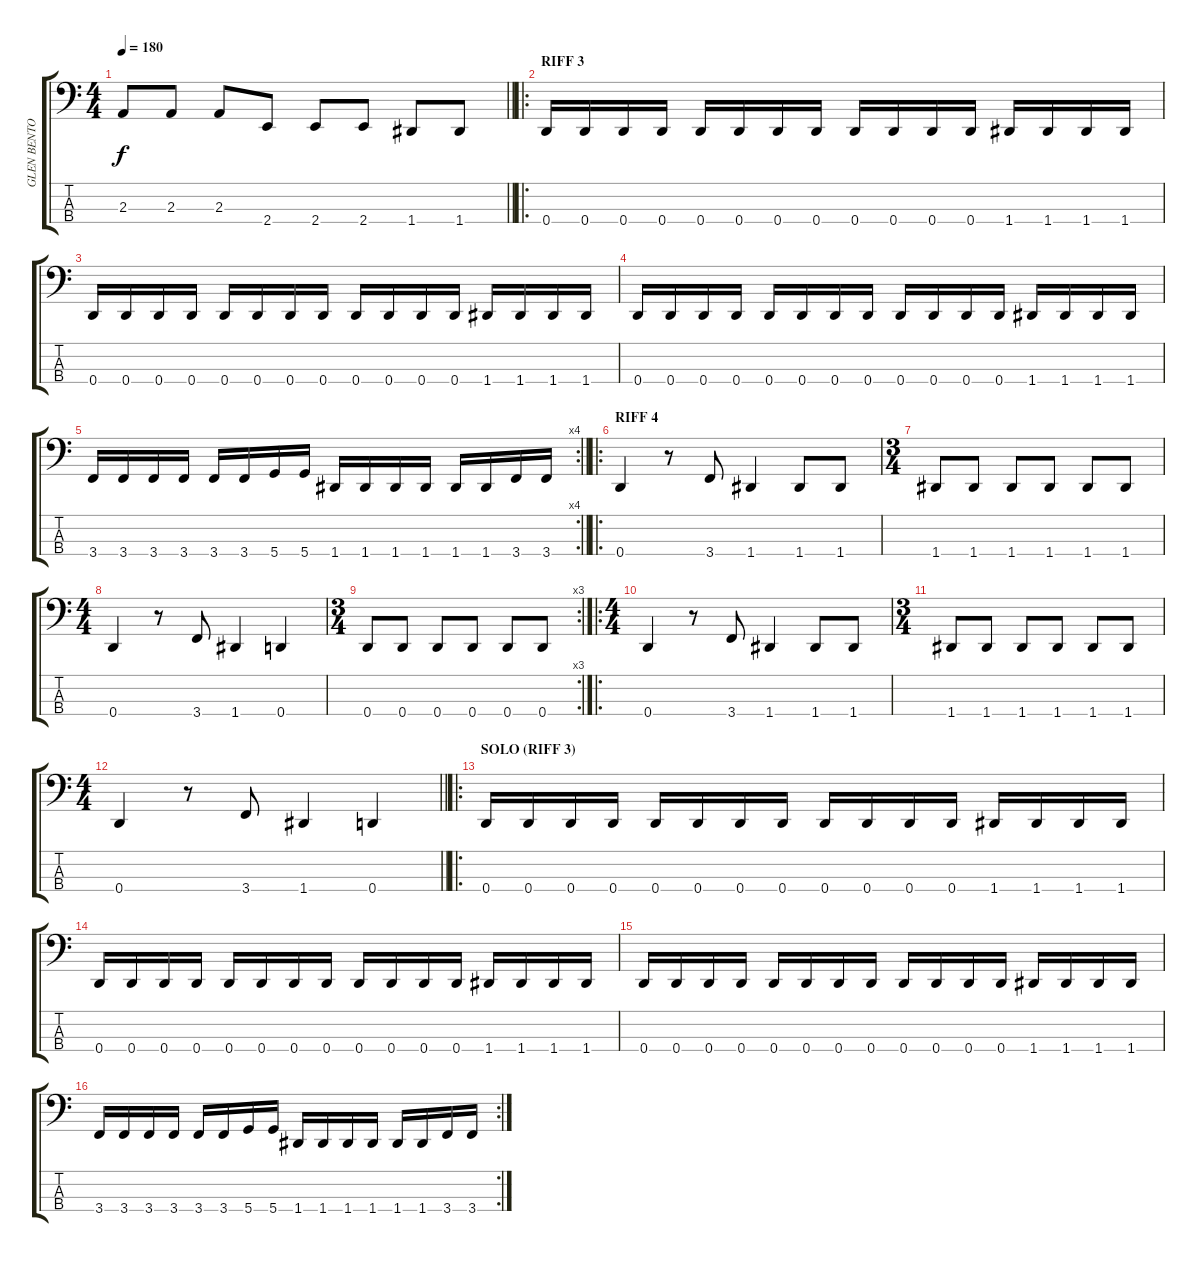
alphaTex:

\track ("GLEN BENTON" "GLEN BENTO") {instrument electricbassfinger}
\staff {score tabs}
\tuning (F2 C2 G1 D1) {hide}
\ts (4 4)
\tempo 180
\clef f4
\barLineRight lightlight
\ks c
2.3.8{dy f} 2.3.8 2.3.8 2.4.8 2.4.8 2.4.8 1.4.8 1.4.8 |
\ro
\section ("" "RIFF 3")
0.4.16 0.4.16 0.4.16 0.4.16 0.4.16 0.4.16 0.4.16 0.4.16 0.4.16 0.4.16 0.4.16 0.4.16 1.4.16 1.4.16 1.4.16 1.4.16 |
0.4.16 0.4.16 0.4.16 0.4.16 0.4.16 0.4.16 0.4.16 0.4.16 0.4.16 0.4.16 0.4.16 0.4.16 1.4.16 1.4.16 1.4.16 1.4.16 |
0.4.16 0.4.16 0.4.16 0.4.16 0.4.16 0.4.16 0.4.16 0.4.16 0.4.16 0.4.16 0.4.16 0.4.16 1.4.16 1.4.16 1.4.16 1.4.16 |
\rc 4
\barLineRight lightlight
3.4.16 3.4.16 3.4.16 3.4.16 3.4.16 3.4.16 5.4.16 5.4.16 1.4.16 1.4.16 1.4.16 1.4.16 1.4.16 1.4.16 3.4.16 3.4.16 |
\ro
\section ("" "RIFF 4")
0.4.4 r.8 3.4.8 1.4.4 1.4.8 1.4.8 |
\ts (3 4)
1.4.8 1.4.8 1.4.8 1.4.8 1.4.8 1.4.8 |
\ts (4 4)
0.4.4 r.8 3.4.8 1.4.4 0.4.4 |
\rc 3
\ts (3 4)
0.4.8 0.4.8 0.4.8 0.4.8 0.4.8 0.4.8 |
\ro
\ts (4 4)
0.4.4 r.8 3.4.8 1.4.4 1.4.8 1.4.8 |
\ts (3 4)
1.4.8 1.4.8 1.4.8 1.4.8 1.4.8 1.4.8 |
\ts (4 4)
\barLineRight lightlight
0.4.4 r.8 3.4.8 1.4.4 0.4.4 |
\ro
\section ("" "SOLO (RIFF 3)")
0.4.16 0.4.16 0.4.16 0.4.16 0.4.16 0.4.16 0.4.16 0.4.16 0.4.16 0.4.16 0.4.16 0.4.16 1.4.16 1.4.16 1.4.16 1.4.16 |
0.4.16 0.4.16 0.4.16 0.4.16 0.4.16 0.4.16 0.4.16 0.4.16 0.4.16 0.4.16 0.4.16 0.4.16 1.4.16 1.4.16 1.4.16 1.4.16 |
0.4.16 0.4.16 0.4.16 0.4.16 0.4.16 0.4.16 0.4.16 0.4.16 0.4.16 0.4.16 0.4.16 0.4.16 1.4.16 1.4.16 1.4.16 1.4.16 |
\rc 2
3.4.16 3.4.16 3.4.16 3.4.16 3.4.16 3.4.16 5.4.16 5.4.16 1.4.16 1.4.16 1.4.16 1.4.16 1.4.16 1.4.16 3.4.16 3.4.16
